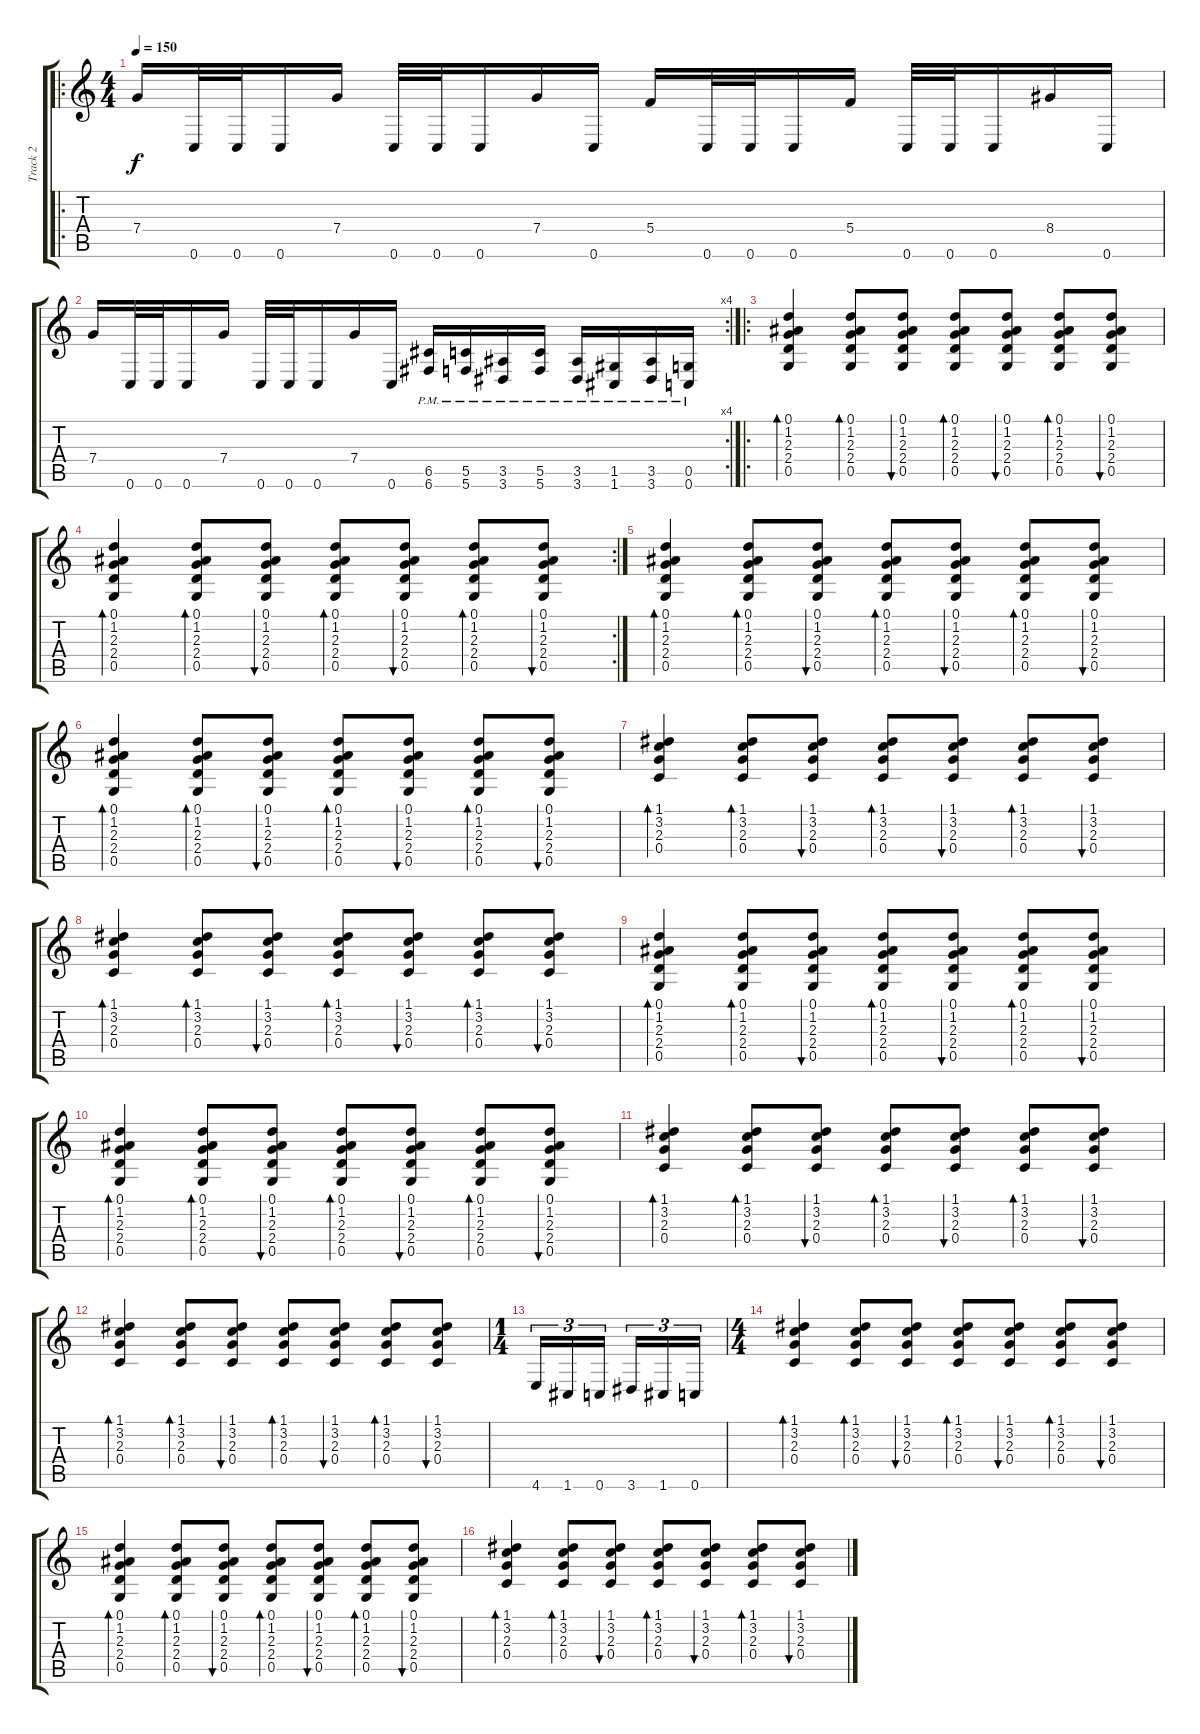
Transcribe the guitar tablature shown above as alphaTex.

\track ("Track 2" "Track 2") {instrument distortionguitar}
\staff {score tabs}
\tuning (D4 A3 F3 C3 G2 C2) {hide}
\ro
\ts (4 4)
\tempo 150
\clef g2
\ks c
7.4.16{dy f} 0.6.32 0.6.32 0.6.16 7.4.16 0.6.32 0.6.32 0.6.16 7.4.16 0.6.16 5.4.16 0.6.32 0.6.32 0.6.16 5.4.16 0.6.32 0.6.32 0.6.16 8.4.16 0.6.16 |
\rc 4
7.4.16 0.6.32 0.6.32 0.6.16 7.4.16 0.6.32 0.6.32 0.6.16 7.4.16 0.6.16 (6.5{pm} 6.6{pm}).16 (5.5{pm} 5.6{pm}).16 (3.5{pm} 3.6{pm}).16 (5.5{pm} 5.6{pm}).16 (3.5{pm} 3.6{pm}).16 (1.5{pm} 1.6{pm}).16 (3.5{pm} 3.6{pm}).16 (0.5{pm} 0.6{pm}).16 |
\ro
(0.1 1.2 2.3 2.4 0.5).4{bd 60 instrument acousticguitarsteel} (0.1 1.2 2.3 2.4 0.5).8{bd 60} (0.1 1.2 2.3 2.4 0.5).8{bu 60} (0.1 1.2 2.3 2.4 0.5).8{bd 60} (0.1 1.2 2.3 2.4 0.5).8{bu 60} (0.1 1.2 2.3 2.4 0.5).8{bd 60} (0.1 1.2 2.3 2.4 0.5).8{bu 60} |
\rc 2
(0.1 1.2 2.3 2.4 0.5).4{bd 60} (0.1 1.2 2.3 2.4 0.5).8{bd 60} (0.1 1.2 2.3 2.4 0.5).8{bu 60} (0.1 1.2 2.3 2.4 0.5).8{bd 60} (0.1 1.2 2.3 2.4 0.5).8{bu 60} (0.1 1.2 2.3 2.4 0.5).8{bd 60} (0.1 1.2 2.3 2.4 0.5).8{bu 60} |
(0.1 1.2 2.3 2.4 0.5).4{bd 60} (0.1 1.2 2.3 2.4 0.5).8{bd 60} (0.1 1.2 2.3 2.4 0.5).8{bu 60} (0.1 1.2 2.3 2.4 0.5).8{bd 60} (0.1 1.2 2.3 2.4 0.5).8{bu 60} (0.1 1.2 2.3 2.4 0.5).8{bd 60} (0.1 1.2 2.3 2.4 0.5).8{bu 60} |
(0.1 1.2 2.3 2.4 0.5).4{bd 60} (0.1 1.2 2.3 2.4 0.5).8{bd 60} (0.1 1.2 2.3 2.4 0.5).8{bu 60} (0.1 1.2 2.3 2.4 0.5).8{bd 60} (0.1 1.2 2.3 2.4 0.5).8{bu 60} (0.1 1.2 2.3 2.4 0.5).8{bd 60} (0.1 1.2 2.3 2.4 0.5).8{bu 60} |
(1.1 3.2 2.3 0.4).4{bd 60} (1.1 3.2 2.3 0.4).8{bd 60} (1.1 3.2 2.3 0.4).8{bu 60} (1.1 3.2 2.3 0.4).8{bd 60} (1.1 3.2 2.3 0.4).8{bu 60} (1.1 3.2 2.3 0.4).8{bd 60} (1.1 3.2 2.3 0.4).8{bu 60} |
(1.1 3.2 2.3 0.4).4{bd 60} (1.1 3.2 2.3 0.4).8{bd 60} (1.1 3.2 2.3 0.4).8{bu 60} (1.1 3.2 2.3 0.4).8{bd 60} (1.1 3.2 2.3 0.4).8{bu 60} (1.1 3.2 2.3 0.4).8{bd 60} (1.1 3.2 2.3 0.4).8{bu 60} |
(0.1 1.2 2.3 2.4 0.5).4{bd 60} (0.1 1.2 2.3 2.4 0.5).8{bd 60} (0.1 1.2 2.3 2.4 0.5).8{bu 60} (0.1 1.2 2.3 2.4 0.5).8{bd 60} (0.1 1.2 2.3 2.4 0.5).8{bu 60} (0.1 1.2 2.3 2.4 0.5).8{bd 60} (0.1 1.2 2.3 2.4 0.5).8{bu 60} |
(0.1 1.2 2.3 2.4 0.5).4{bd 60} (0.1 1.2 2.3 2.4 0.5).8{bd 60} (0.1 1.2 2.3 2.4 0.5).8{bu 60} (0.1 1.2 2.3 2.4 0.5).8{bd 60} (0.1 1.2 2.3 2.4 0.5).8{bu 60} (0.1 1.2 2.3 2.4 0.5).8{bd 60} (0.1 1.2 2.3 2.4 0.5).8{bu 60} |
(1.1 3.2 2.3 0.4).4{bd 60} (1.1 3.2 2.3 0.4).8{bd 60} (1.1 3.2 2.3 0.4).8{bu 60} (1.1 3.2 2.3 0.4).8{bd 60} (1.1 3.2 2.3 0.4).8{bu 60} (1.1 3.2 2.3 0.4).8{bd 60} (1.1 3.2 2.3 0.4).8{bu 60} |
(1.1 3.2 2.3 0.4).4{bd 60} (1.1 3.2 2.3 0.4).8{bd 60} (1.1 3.2 2.3 0.4).8{bu 60} (1.1 3.2 2.3 0.4).8{bd 60} (1.1 3.2 2.3 0.4).8{bu 60} (1.1 3.2 2.3 0.4).8{bd 60} (1.1 3.2 2.3 0.4).8{bu 60} |
\ts (1 4)
4.6.16{tu (3 2) instrument distortionguitar} 1.6.16{tu (3 2)} 0.6.16{tu (3 2) beam splitsecondary} 3.6.16{tu (3 2)} 1.6.16{tu (3 2)} 0.6.16{tu (3 2)} |
\ts (4 4)
(1.1 3.2 2.3 0.4).4{bd 60 instrument acousticguitarsteel} (1.1 3.2 2.3 0.4).8{bd 60} (1.1 3.2 2.3 0.4).8{bu 60} (1.1 3.2 2.3 0.4).8{bd 60} (1.1 3.2 2.3 0.4).8{bu 60} (1.1 3.2 2.3 0.4).8{bd 60} (1.1 3.2 2.3 0.4).8{bu 60} |
(0.1 1.2 2.3 2.4 0.5).4{bd 60} (0.1 1.2 2.3 2.4 0.5).8{bd 60} (0.1 1.2 2.3 2.4 0.5).8{bu 60} (0.1 1.2 2.3 2.4 0.5).8{bd 60} (0.1 1.2 2.3 2.4 0.5).8{bu 60} (0.1 1.2 2.3 2.4 0.5).8{bd 60} (0.1 1.2 2.3 2.4 0.5).8{bu 60} |
(1.1 3.2 2.3 0.4).4{bd 60} (1.1 3.2 2.3 0.4).8{bd 60} (1.1 3.2 2.3 0.4).8{bu 60} (1.1 3.2 2.3 0.4).8{bd 60} (1.1 3.2 2.3 0.4).8{bu 60} (1.1 3.2 2.3 0.4).8{bd 60} (1.1 3.2 2.3 0.4).8{bu 60}
